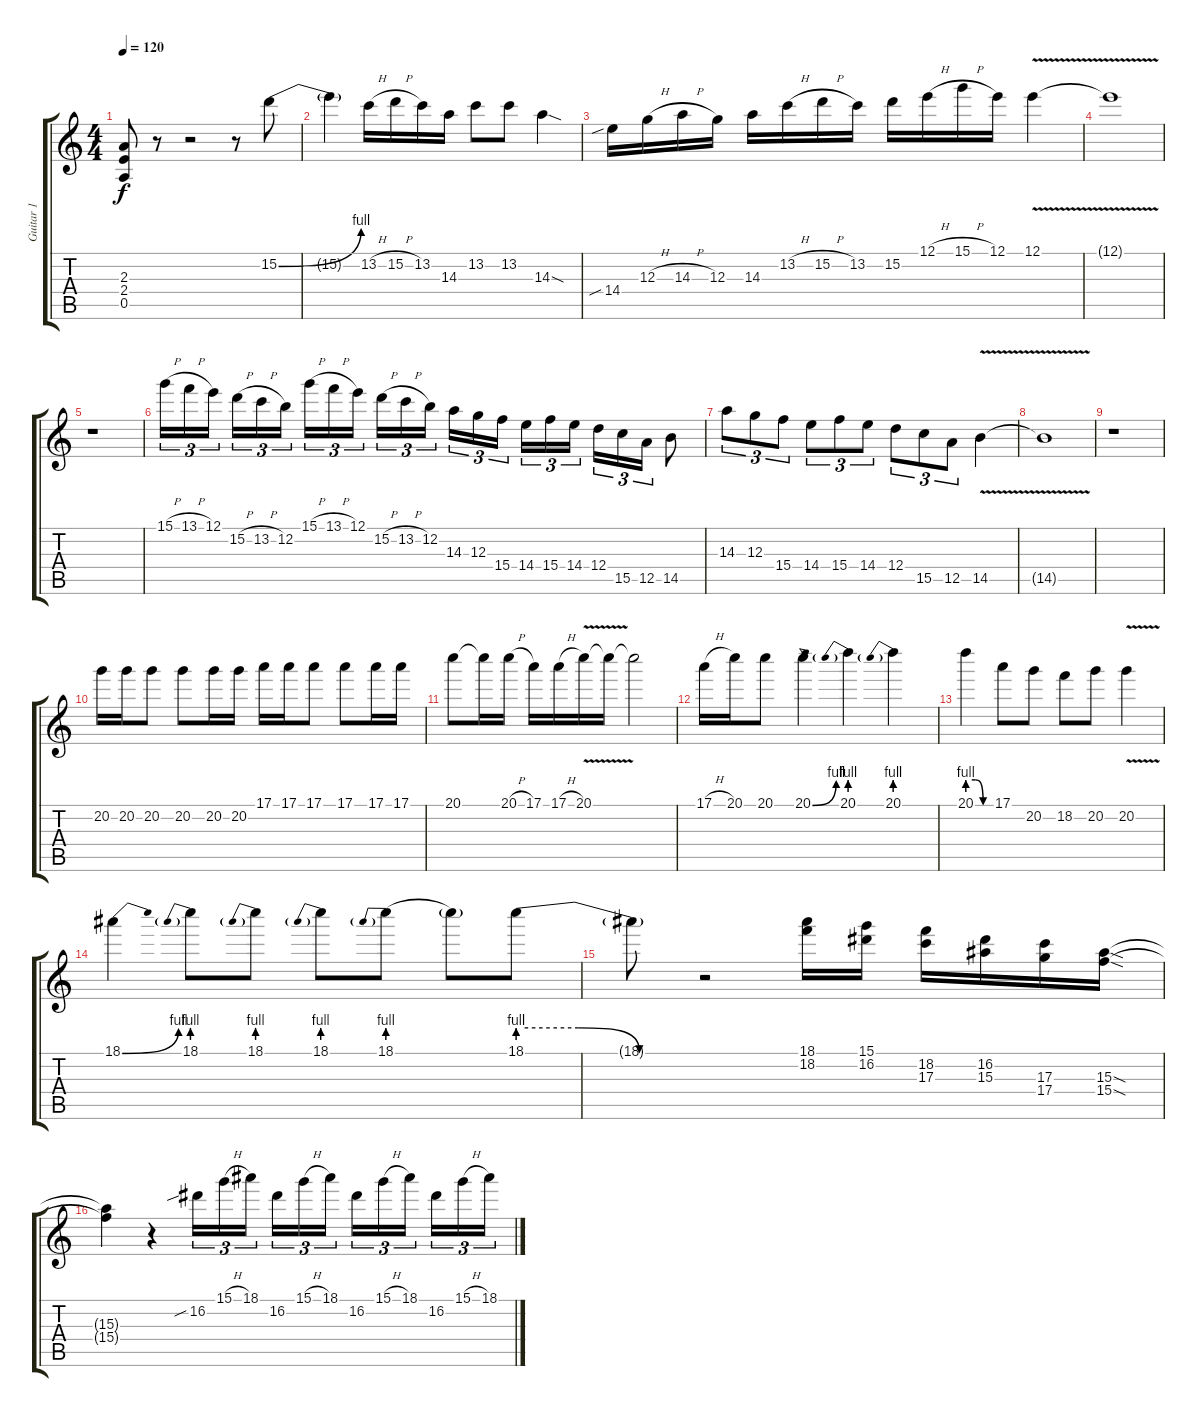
\track ("Guitar 1" "Guitar 1") {instrument distortionguitar}
\staff {score tabs}
\tuning (E4 B3 G3 D3 A2 E2) {hide}
\ts (4 4)
\tempo 120
\clef g2
\ks c
(2.3 2.4 0.5).8{dy f} r.8 r.2 r.8 15.2{be (bend 0 0 60 4)}.8{volume 16} |
15.2{t}.4 13.2{h}.16 15.2{h}.16 13.2.16 14.3.16 13.2.8 13.2.8 14.3{sod}.4 |
14.4{sib}.16 12.3{h}.16 14.3{h}.16 12.3.16 14.3.16 13.2{h}.16 15.2{h}.16 13.2.16 15.2.16 12.1{h}.16 15.1{h}.16 12.1.16 12.1{v}.4 |
12.1{t}.1 |
r.1 |
15.1{h}.16{tu (3 2)} 13.1{h}.16{tu (3 2)} 12.1.16{tu (3 2)} 15.2{h}.16{tu (3 2)} 13.2{h}.16{tu (3 2)} 12.2.16{tu (3 2)} 15.1{h}.16{tu (3 2)} 13.1{h}.16{tu (3 2)} 12.1.16{tu (3 2)} 15.2{h}.16{tu (3 2)} 13.2{h}.16{tu (3 2)} 12.2.16{tu (3 2)} 14.3.16{tu (3 2)} 12.3.16{tu (3 2)} 15.4.16{tu (3 2)} 14.4.16{tu (3 2)} 15.4.16{tu (3 2)} 14.4.16{tu (3 2)} 12.4.16{tu (3 2)} 15.5.16{tu (3 2)} 12.5.16{tu (3 2)} 14.5.8 |
14.3.8{tu (3 2)} 12.3.8{tu (3 2)} 15.4.8{tu (3 2)} 14.4.8{tu (3 2)} 15.4.8{tu (3 2)} 14.4.8{tu (3 2)} 12.4.8{tu (3 2)} 15.5.8{tu (3 2)} 12.5.8{tu (3 2)} 14.5{v}.4 |
14.5{t}.1 |
r.1 |
20.2.16 20.2.16 20.2.8 20.2.8 20.2.16 20.2.16 17.1.16 17.1.16 17.1.8 17.1.8 17.1.16 17.1.16 |
20.1.8 20.1{t}.16 20.1{h}.16 17.1.16 17.1{h}.16 20.1{v}.16 20.1{t}.16 20.1{t}.2 |
17.1{h}.16 20.1.16 20.1.8 20.1{be (bend 0 0 60 4)}.4 20.1{be (prebend 0 4 60 4)}.4 20.1{be (prebend 0 4 60 4)}.4 |
20.1{be (custom 0 4 20 4 40 0 60 0)}.4 17.1.8 20.2.8 18.2.8 20.2.8 20.2{v}.4 |
18.1{be (bend 0 0 60 4)}.4 18.1{be (prebend 0 4 60 4)}.8 18.1{be (prebend 0 4 60 4)}.8 18.1{be (prebend 0 4 60 4)}.8 18.1{be (prebend 0 4 60 4)}.8 18.1{t}.8 18.1{be (custom 0 4 20 4 40 0 60 0)}.8 |
18.1{t}.8 r.2 (18.1 18.2).16 (15.1 16.2).16 (18.2 17.3).16 (16.2 15.3).16 (17.3 17.4).16 (15.3{sod} 15.4{sod}).16 |
(15.3{t} 15.4{t}).4 r.4 16.2{sib}.16{tu (3 2)} 15.1{h}.16{tu (3 2)} 18.1.16{tu (3 2)} 16.2.16{tu (3 2)} 15.1{h}.16{tu (3 2)} 18.1.16{tu (3 2)} 16.2.16{tu (3 2)} 15.1{h}.16{tu (3 2)} 18.1.16{tu (3 2)} 16.2.16{tu (3 2)} 15.1{h}.16{tu (3 2)} 18.1.16{tu (3 2)}
